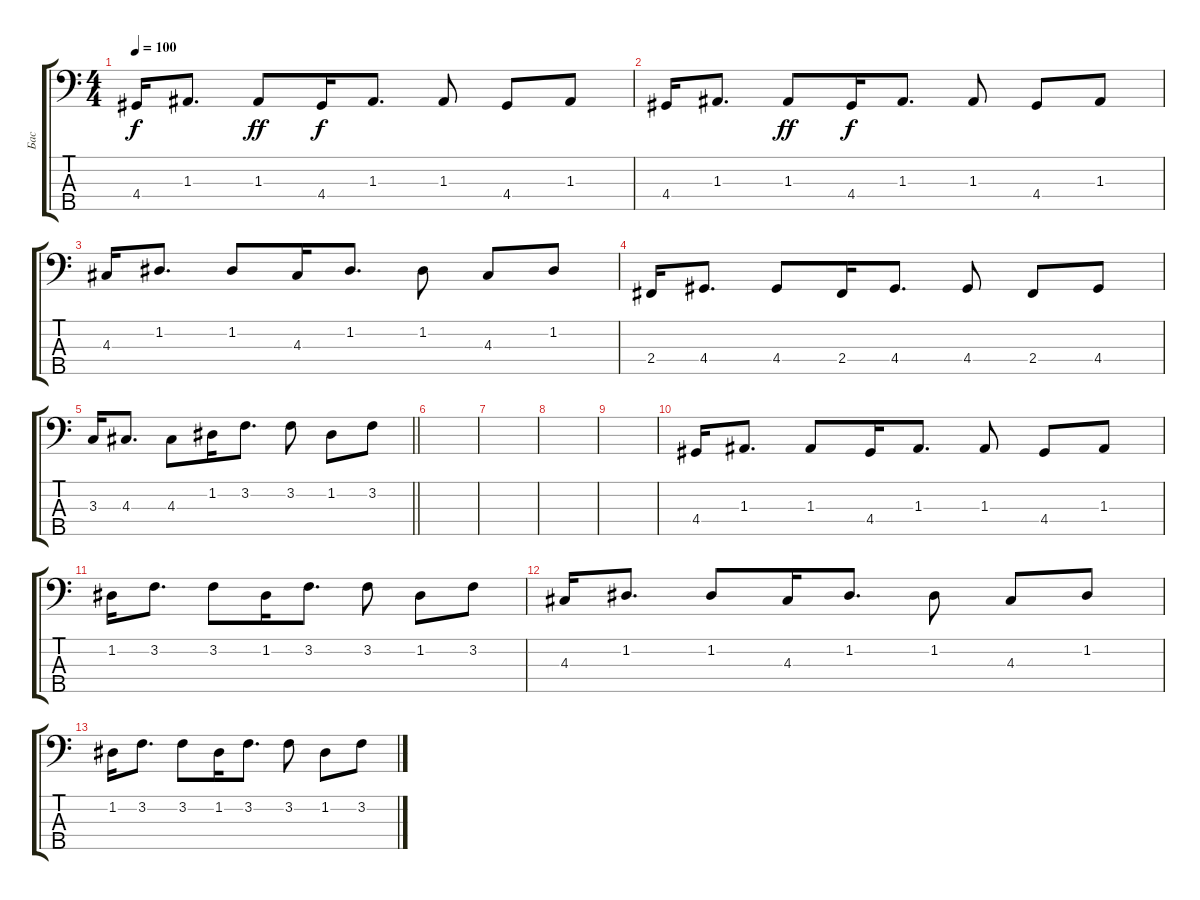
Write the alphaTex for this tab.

\track ("Бас" "Бас") {instrument fretlessbass}
\staff {score tabs}
\tuning (G2 D2 A1 E1 B0) {hide}
\ts (4 4)
\tempo 100
\clef f4
\ks c
4.4.16{dy f} 1.3.8{d} 1.3.8{dy ff} 4.4.16{dy f} 1.3.8{d} 1.3.8 4.4.8 1.3.8 |
4.4.16 1.3.8{d} 1.3.8{dy ff} 4.4.16{dy f} 1.3.8{d} 1.3.8 4.4.8 1.3.8 |
4.3.16 1.2.8{d} 1.2.8 4.3.16 1.2.8{d} 1.2.8 4.3.8 1.2.8 |
2.4.16 4.4.8{d} 4.4.8 2.4.16 4.4.8{d} 4.4.8 2.4.8 4.4.8 |
\barLineRight lightlight
3.3.16 4.3.8{d} 4.3.8 1.2.16 3.2.8{d} 3.2.8 1.2.8 3.2.8 |
|
|
|
|
4.4.16 1.3.8{d} 1.3.8 4.4.16 1.3.8{d} 1.3.8 4.4.8 1.3.8 |
1.2.16 3.2.8{d} 3.2.8 1.2.16 3.2.8{d} 3.2.8 1.2.8 3.2.8 |
4.3.16 1.2.8{d} 1.2.8 4.3.16 1.2.8{d} 1.2.8 4.3.8 1.2.8 |
1.2.16 3.2.8{d} 3.2.8 1.2.16 3.2.8{d} 3.2.8 1.2.8 3.2.8
